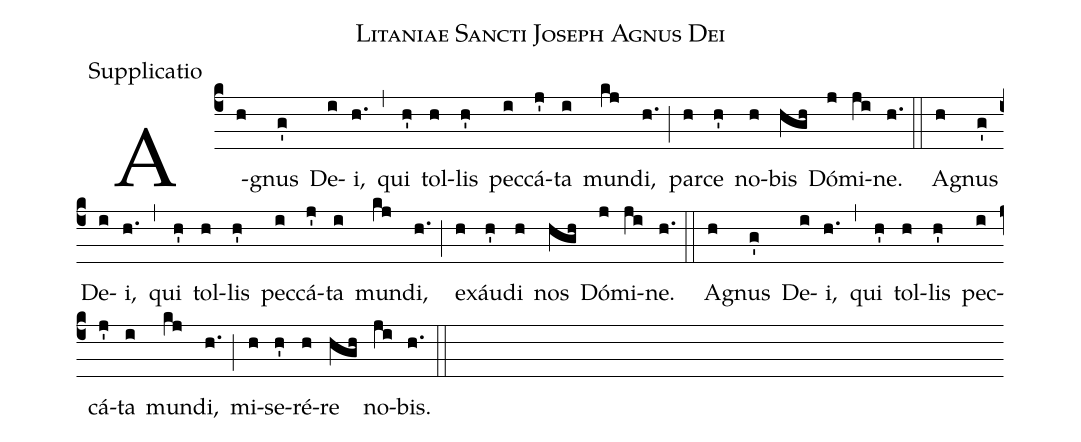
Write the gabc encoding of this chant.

name:Litaniae Sancti Joseph Agnus Dei;
office-part:Supplicatio;
%%
(c4) A(h)gnus(g') De(i)i,(h.) (,) qui(h') tol(h)lis(h') pec(i)cá(j')ta(i) mun(kj)di,(h.) (;) par(h)ce(h') no(h)bis(hgh) Dó(j)mi(ji)ne.(h.) (::) A(h)gnus(g') De(i)i,(h.) (,) qui(h') tol(h)lis(h') pec(i)cá(j')ta(i) mun(kj)di,(h.) (;) ex(h)áu(h')di(h) nos(hgh) Dó(j)mi(ji)ne.(h.) (::) A(h)gnus(g') De(i)i,(h.) (,) qui(h') tol(h)lis(h') pec(i)cá(j')ta(i) mun(kj)di,(h.) (;) mi(h)se(h')ré(h)re(hgh) no(ji)bis.(h.) (::)
